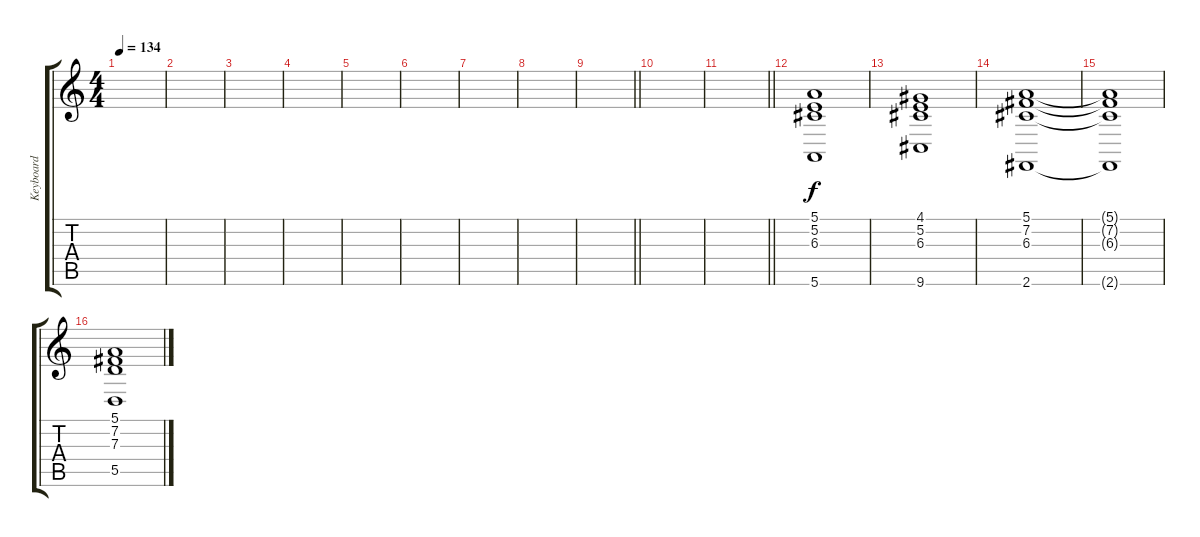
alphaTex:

\track ("Keyboard" "Keyboard") {instrument fx4atmosphere}
\staff {score tabs}
\tuning (E4 B3 G3 D3 A2 E2) {hide}
\ts (4 4)
\tempo 134
\clef g2
\ks c
|
|
|
|
|
|
|
|
\barLineRight lightlight
|
|
\barLineRight lightlight
|
(5.1 5.2 6.3 5.6).1 |
(4.1 5.2 6.3 9.6).1 |
(5.1 7.2 6.3 2.6).1 |
(5.1{t} 7.2{t} 6.3{t} 2.6{t}).1 |
(5.1 7.2 7.3 5.5).1
